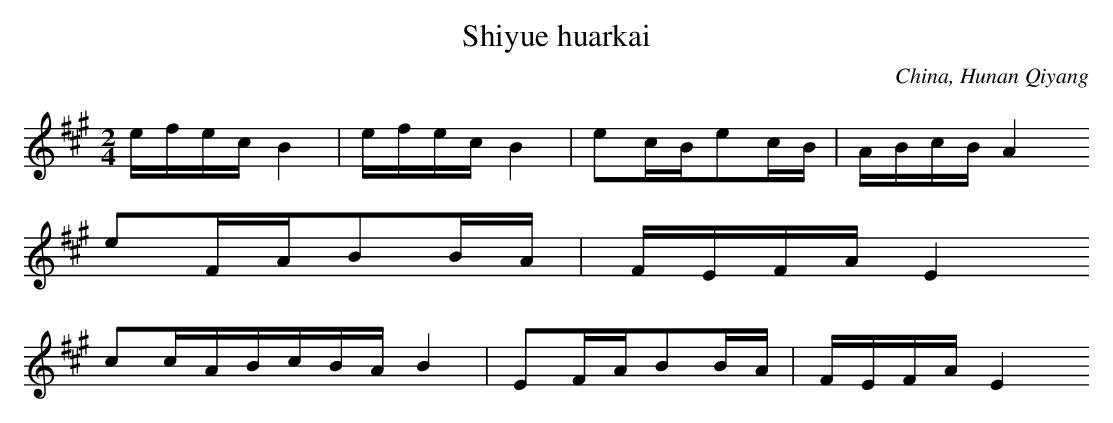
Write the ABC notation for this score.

X:1
T: Shiyue huarkai
O: China, Hunan Qiyang
M: 2/4
L: 1/16
K: A
efecB4 | efecB4 | e2cBe2cB | ABcBA4
e2FAB2BA | FEFAE4
c2cABcBAB4 | E2FAB2BA | FEFAE4
